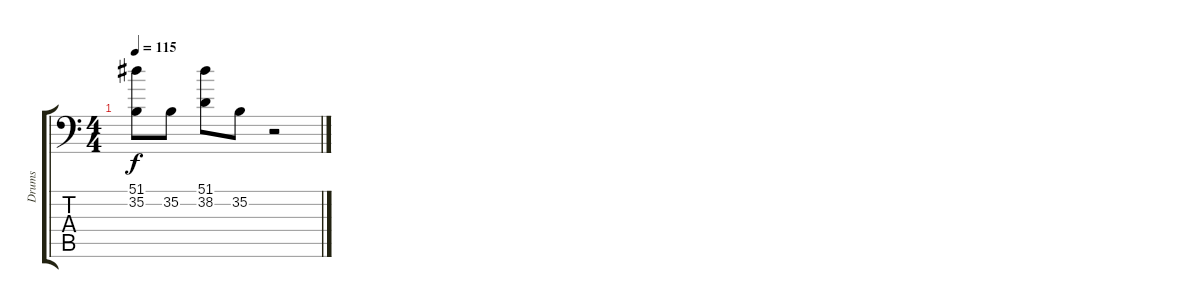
\track ("Drums" "Drums") {instrument acousticgrandpiano}
\staff {score tabs}
\tuning (C-1 C-1 C-1 C-1 C-1 C-1) {hide}
\ts (4 4)
\tempo 115
\clef f4
\ks c
(51.1 35.2).8{dy f} 35.2.8 (51.1 38.2).8 35.2.8 r.2
